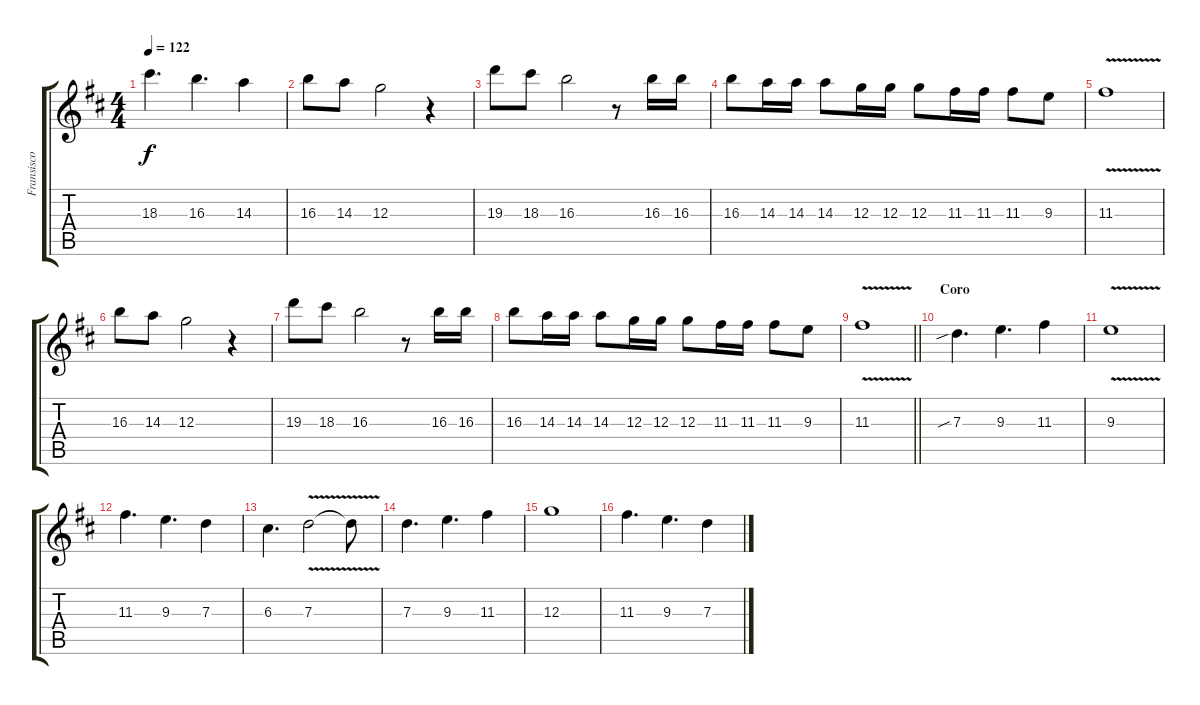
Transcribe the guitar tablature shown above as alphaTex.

\track ("Fransisco Miranda" "Fransisco ") {instrument distortionguitar}
\staff {score tabs}
\tuning (E4 B3 G3 D3 A2 E2) {hide}
\ts (4 4)
\tempo 122
\clef g2
\ks d
18.3.4{d dy f} 16.3.4{d} 14.3.4 |
16.3.8 14.3.8 12.3.2 r.4 |
19.3.8 18.3.8 16.3.2 r.8 16.3.16 16.3.16 |
16.3.8 14.3.16 14.3.16 14.3.8 12.3.16 12.3.16 12.3.8 11.3.16 11.3.16 11.3.8 9.3.8 |
11.3{v}.1 |
16.3.8 14.3.8 12.3.2 r.4 |
19.3.8 18.3.8 16.3.2 r.8 16.3.16 16.3.16 |
16.3.8 14.3.16 14.3.16 14.3.8 12.3.16 12.3.16 12.3.8 11.3.16 11.3.16 11.3.8 9.3.8 |
\barLineRight lightlight
11.3{v}.1 |
\section ("" "Coro")
7.3{sib}.4{d volume 12} 9.3.4{d} 11.3.4 |
9.3{v}.1 |
11.3.4{d} 9.3.4{d} 7.3.4 |
6.3.4{d} 7.3{v}.2 7.3{t}.8 |
7.3.4{d} 9.3.4{d} 11.3.4 |
12.3.1 |
11.3.4{d} 9.3.4{d} 7.3.4
